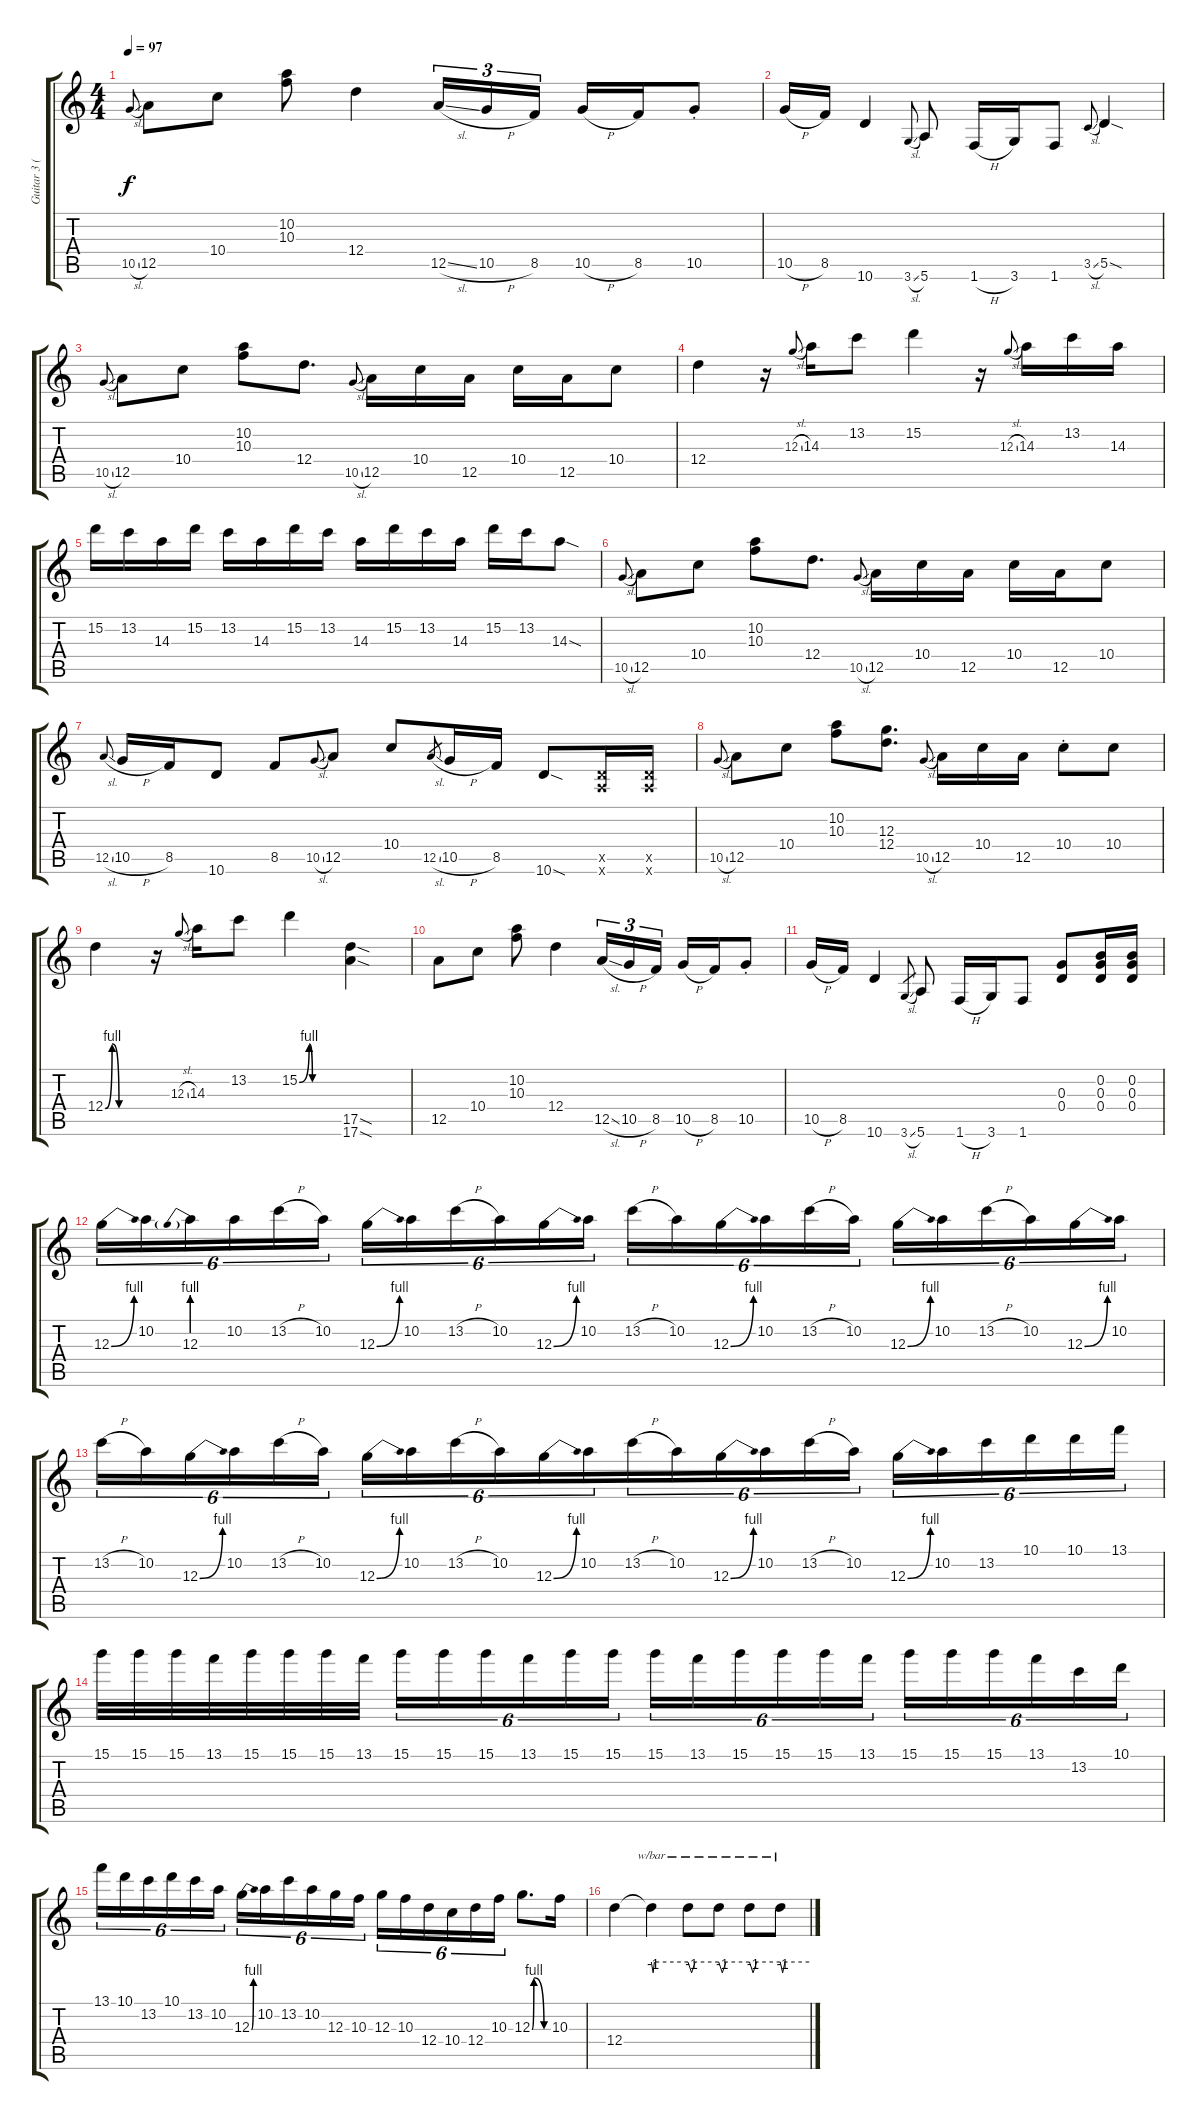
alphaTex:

\track ("Guitar 3 (dist.)" "Guitar 3 (") {instrument distortionguitar}
\staff {score tabs}
\tuning (E4 B3 G3 D3 A2 E2) {hide}
\ts (4 4)
\tempo 97
\clef g2
\ks aminor
10.5{sl}.8{gr onbeat dy f} 12.5.8 10.4.8 (10.2 10.3).8 12.4.4 12.5{sl}.16{tu (3 2)} 10.5{h}.16{tu (3 2)} 8.5.16{tu (3 2)} 10.5{h}.16 8.5.16 10.5{st}.8 |
10.5{h}.16 8.5.16 10.6.4 3.6{sl}.8{gr onbeat} 5.6.8 1.6{h}.16 3.6.16 1.6.8 3.5{sl}.8{gr onbeat} 5.5{sod}.4 |
10.5{sl}.8{gr onbeat} 12.5.8 10.4.8 (10.2 10.3).8 12.4.8{d} 10.5{sl}.8{gr onbeat} 12.5.16 10.4.16 12.5.16 10.4.16 12.5.16 10.4.8 |
12.4.4 r.16 12.3{sl}.8{gr onbeat} 14.3.16 13.2.8 15.2.4 r.16 12.3{sl}.8{gr onbeat} 14.3.16 13.2.16 14.3.16 |
15.2.16 13.2.16 14.3.16 15.2.16 13.2.16 14.3.16 15.2.16 13.2.16 14.3.16 15.2.16 13.2.16 14.3.16 15.2.16 13.2.16 14.3{sod}.8 |
10.5{sl}.8{gr onbeat} 12.5.8 10.4.8 (10.2 10.3).8 12.4.8{d} 10.5{sl}.8{gr onbeat} 12.5.16 10.4.16 12.5.16 10.4.16 12.5.16 10.4.8 |
12.5{sl}.8{gr onbeat} 10.5{h}.16 8.5.16 10.6.8 8.5.8 10.5{sl}.8{gr onbeat} 12.5.8 10.4.8 12.5{sl}.8{gr} 10.5{h}.16 8.5.16 10.6{sod}.8 (5.5{x} 5.6{x}).16 (5.5{x} 5.6{x}).16 |
10.5{sl}.8{gr onbeat} 12.5.8 10.4.8 (10.2 10.3).8 (12.3 12.4).8{d} 10.5{sl}.8{gr onbeat} 12.5.16 10.4.16 12.5.16 10.4{st}.8 10.4.8 |
12.4{be (custom 0 0 10 4 20 0 60 0)}.4 r.16 12.3{sl}.8{gr onbeat} 14.3.16 13.2.8 15.2{be (custom 0 0 15 4 20 0 60 0)}.4 (17.5{sod} 17.6{sod}).4 |
12.5.8 10.4.8 (10.2 10.3).8 12.4.4 12.5{sl}.16{tu (3 2)} 10.5{h}.16{tu (3 2)} 8.5.16{tu (3 2)} 10.5{h}.16 8.5.16 10.5{st}.8 |
10.5{h}.16 8.5.16 10.6.4 3.6{sl}.8{gr} 5.6.8 1.6{h}.16 3.6.16 1.6.8 (0.3 0.4).8 (0.2 0.3 0.4).16 (0.2 0.3 0.4).16 |
12.3{be (bend 0 0 60 4)}.16{tu (6 4)} 10.2.16{tu (6 4)} 12.3{be (prebend 0 4 60 4)}.16{tu (6 4)} 10.2.16{tu (6 4)} 13.2{h}.16{tu (6 4)} 10.2.16{tu (6 4)} 12.3{be (bend 0 0 60 4)}.16{tu (6 4)} 10.2.16{tu (6 4)} 13.2{h}.16{tu (6 4)} 10.2.16{tu (6 4)} 12.3{be (bend 0 0 60 4)}.16{tu (6 4)} 10.2.16{tu (6 4)} 13.2{h}.16{tu (6 4)} 10.2.16{tu (6 4)} 12.3{be (bend 0 0 60 4)}.16{tu (6 4)} 10.2.16{tu (6 4)} 13.2{h}.16{tu (6 4)} 10.2.16{tu (6 4)} 12.3{be (bend 0 0 60 4)}.16{tu (6 4) beam merge} 10.2.16{tu (6 4) beam merge} 13.2{h}.16{tu (6 4) beam merge} 10.2.16{tu (6 4) beam merge} 12.3{be (bend 0 0 60 4)}.16{tu (6 4) beam merge} 10.2.16{tu (6 4)} |
13.2{h}.16{tu (6 4)} 10.2.16{tu (6 4)} 12.3{be (bend 0 0 60 4)}.16{tu (6 4)} 10.2.16{tu (6 4) beam merge} 13.2{h}.16{tu (6 4)} 10.2.16{tu (6 4)} 12.3{be (bend 0 0 60 4)}.16{tu (6 4)} 10.2.16{tu (6 4) beam merge} 13.2{h}.16{tu (6 4)} 10.2.16{tu (6 4)} 12.3{be (bend 0 0 60 4)}.16{tu (6 4)} 10.2.16{tu (6 4) beam merge} 13.2{h}.16{tu (6 4)} 10.2.16{tu (6 4)} 12.3{be (bend 0 0 60 4)}.16{tu (6 4)} 10.2.16{tu (6 4) beam merge} 13.2{h}.16{tu (6 4)} 10.2.16{tu (6 4)} 12.3{be (bend 0 0 60 4)}.16{tu (6 4)} 10.2.16{tu (6 4)} 13.2.16{tu (6 4)} 10.1.16{tu (6 4)} 10.1.16{tu (6 4)} 13.1.16{tu (6 4)} |
15.1.32 15.1.32 15.1.32 13.1.32 15.1.32 15.1.32 15.1.32 13.1.32 15.1.16{tu (6 4)} 15.1.16{tu (6 4)} 15.1.16{tu (6 4)} 13.1.16{tu (6 4)} 15.1.16{tu (6 4)} 15.1.16{tu (6 4)} 15.1.16{tu (6 4)} 13.1.16{tu (6 4)} 15.1.16{tu (6 4)} 15.1.16{tu (6 4)} 15.1.16{tu (6 4)} 13.1.16{tu (6 4)} 15.1.16{tu (6 4)} 15.1.16{tu (6 4)} 15.1.16{tu (6 4)} 13.1.16{tu (6 4)} 13.2.16{tu (6 4)} 10.1.16{tu (6 4)} |
13.1.16{tu (6 4)} 10.1.16{tu (6 4)} 13.2.16{tu (6 4)} 10.1.16{tu (6 4)} 13.2.16{tu (6 4)} 10.2.16{tu (6 4)} 12.3{be (bend 0 0 60 4)}.16{tu (6 4)} 10.2.16{tu (6 4)} 13.2.16{tu (6 4)} 10.2.16{tu (6 4)} 12.3.16{tu (6 4)} 10.3.16{tu (6 4)} 12.3.16{tu (6 4)} 10.3.16{tu (6 4)} 12.4.16{tu (6 4)} 10.4.16{tu (6 4)} 12.4.16{tu (6 4)} 10.3.16{tu (6 4)} 12.3{be (custom 0 0 7 4 45 0 60 0)}.8{d} 10.3.16 |
12.4.4 12.4{t}.4{tbe (custom default 0 0 3 -4 5 0 60 0)} 12.4{t}.8{tbe (custom default 0 0 7 -4 14 0 60 0)} 12.4{t}.8{tbe (custom default 0 0 7 -4 14 0 60 0)} 12.4{t}.8{tbe (custom default 0 0 7 -4 14 0 60 0)} 12.4{t}.8{tbe (custom default 0 0 5 -4 10 0 60 0)}
